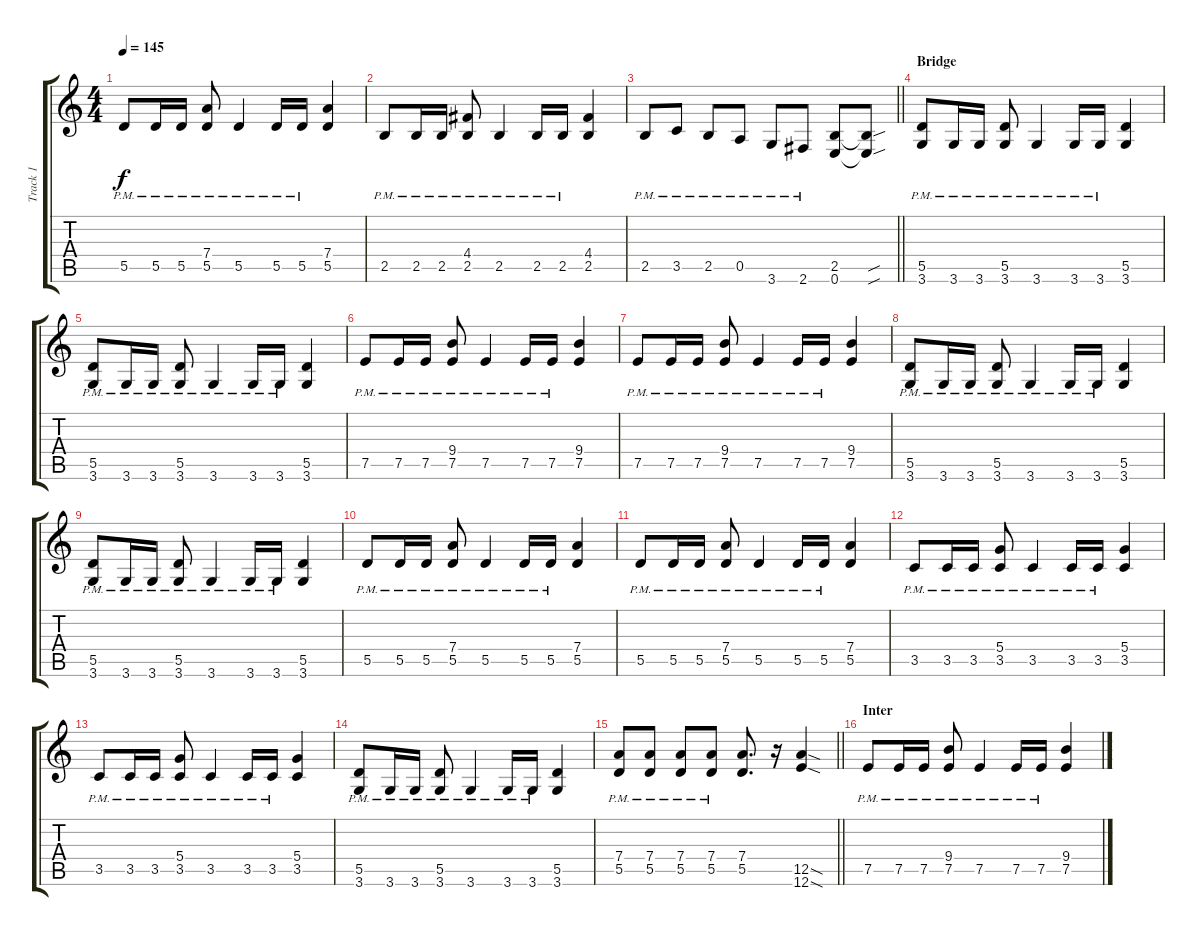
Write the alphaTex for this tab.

\track ("Track 1" "Track 1") {instrument distortionguitar}
\staff {score tabs}
\tuning (E4 B3 G3 D3 A2 E2) {hide}
\ts (4 4)
\tempo 145
\clef g2
\ks c
5.5{pm}.8{dy f} 5.5{pm}.16 5.5{pm}.16 (7.4 5.5{pm}).8 5.5{pm}.4 5.5{pm}.16 5.5{pm}.16 (7.4 5.5).4 |
2.5{pm}.8 2.5{pm}.16 2.5{pm}.16 (4.4 2.5{pm}).8 2.5{pm}.4 2.5{pm}.16 2.5{pm}.16 (4.4 2.5).4 |
\barLineRight lightlight
2.5{pm}.8 3.5{pm}.8 2.5{pm}.8 0.5{pm}.8 3.6{pm}.8 2.6{pm}.8 (2.5 0.6).8 (2.5{sou t} 0.6{sou t}).8 |
\section ("" "Bridge")
(5.5 3.6{pm}).8 3.6{pm}.16 3.6{pm}.16 (5.5 3.6{pm}).8 3.6{pm}.4 3.6{pm}.16 3.6{pm}.16 (5.5 3.6).4 |
(5.5 3.6{pm}).8 3.6{pm}.16 3.6{pm}.16 (5.5 3.6{pm}).8 3.6{pm}.4 3.6{pm}.16 3.6{pm}.16 (5.5 3.6).4 |
7.5{pm}.8 7.5{pm}.16 7.5{pm}.16 (9.4 7.5{pm}).8 7.5{pm}.4 7.5{pm}.16 7.5{pm}.16 (9.4 7.5).4 |
7.5{pm}.8 7.5{pm}.16 7.5{pm}.16 (9.4 7.5{pm}).8 7.5{pm}.4 7.5{pm}.16 7.5{pm}.16 (9.4 7.5).4 |
(5.5 3.6{pm}).8 3.6{pm}.16 3.6{pm}.16 (5.5 3.6{pm}).8 3.6{pm}.4 3.6{pm}.16 3.6{pm}.16 (5.5 3.6).4 |
(5.5 3.6{pm}).8 3.6{pm}.16 3.6{pm}.16 (5.5 3.6{pm}).8 3.6{pm}.4 3.6{pm}.16 3.6{pm}.16 (5.5 3.6).4 |
5.5{pm}.8 5.5{pm}.16 5.5{pm}.16 (7.4 5.5{pm}).8 5.5{pm}.4 5.5{pm}.16 5.5{pm}.16 (7.4 5.5).4 |
5.5{pm}.8 5.5{pm}.16 5.5{pm}.16 (7.4 5.5{pm}).8 5.5{pm}.4 5.5{pm}.16 5.5{pm}.16 (7.4 5.5).4 |
3.5{pm}.8 3.5{pm}.16 3.5{pm}.16 (5.4 3.5{pm}).8 3.5{pm}.4 3.5{pm}.16 3.5{pm}.16 (5.4 3.5).4 |
3.5{pm}.8 3.5{pm}.16 3.5{pm}.16 (5.4 3.5{pm}).8 3.5{pm}.4 3.5{pm}.16 3.5{pm}.16 (5.4 3.5).4 |
(5.5 3.6{pm}).8 3.6{pm}.16 3.6{pm}.16 (5.5 3.6{pm}).8 3.6{pm}.4 3.6{pm}.16 3.6{pm}.16 (5.5 3.6).4 |
\barLineRight lightlight
(7.4{pm} 5.5{pm}).8 (7.4{pm} 5.5{pm}).8 (7.4{pm} 5.5{pm}).8 (7.4{pm} 5.5{pm}).8 (7.4 5.5).8{d} r.16 (12.5{sod} 12.6{sod}).4 |
\section ("" "Inter")
7.5{pm}.8 7.5{pm}.16 7.5{pm}.16 (9.4 7.5{pm}).8 7.5{pm}.4 7.5{pm}.16 7.5{pm}.16 (9.4 7.5).4
